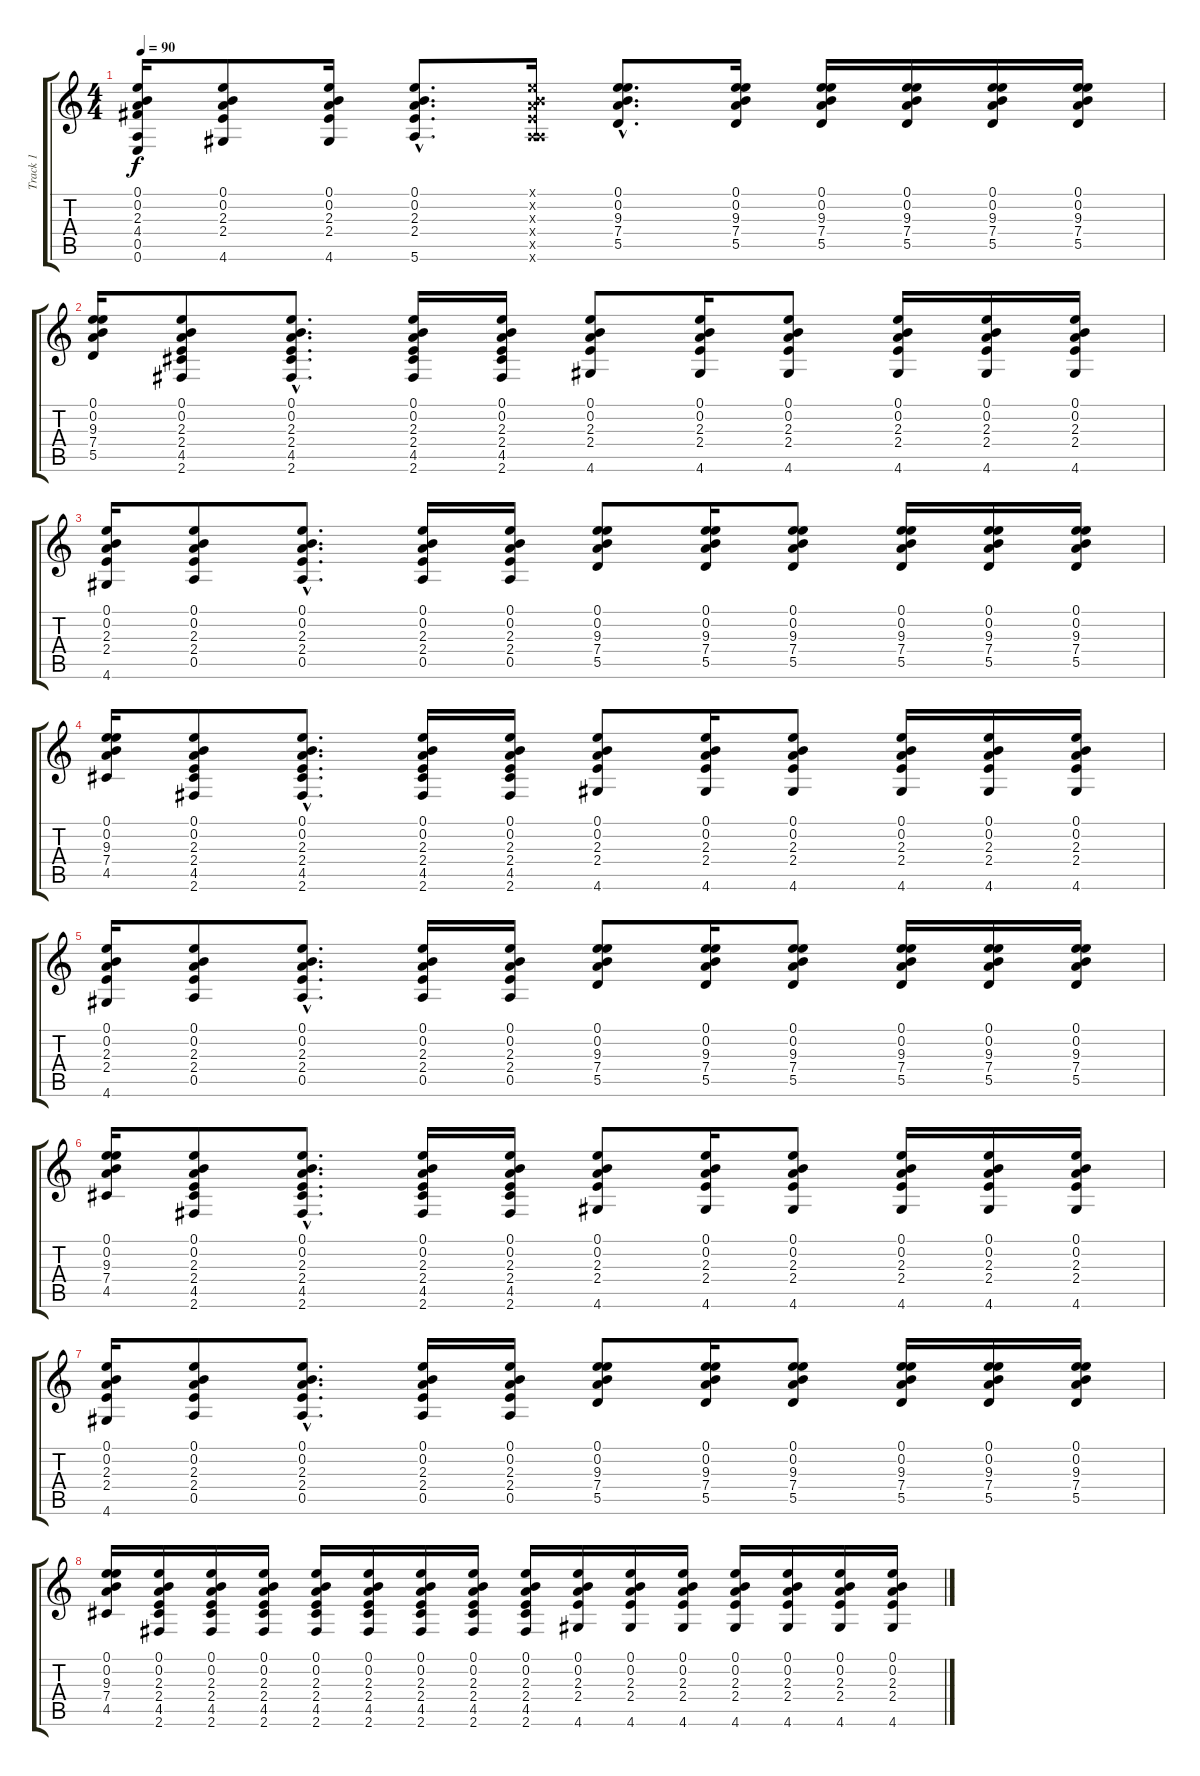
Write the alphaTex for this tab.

\track ("Track 1" "Track 1") {instrument acousticguitarsteel}
\staff {score tabs}
\tuning (E4 B3 G3 D3 A2 E2) {hide}
\ts (4 4)
\tempo 90
\clef g2
\ks c
(0.1 0.2 2.3 4.4 0.5 0.6).16{dy f} (0.1 0.2 2.3 2.4 4.6).8 (0.1 0.2 2.3 2.4 4.6).16 (0.1{hac} 0.2{hac} 2.3{hac} 2.4{hac} 5.6{hac}).8{d} (0.1{x} 0.2{x} 2.3{x} 2.4{x} 0.5{x} 5.6{x}).16 (0.1{hac} 0.2{hac} 9.3{hac} 7.4{hac} 5.5{hac}).8{d} (0.1 0.2 9.3 7.4 5.5).16 (0.1 0.2 9.3 7.4 5.5).16 (0.1 0.2 9.3 7.4 5.5).16 (0.1 0.2 9.3 7.4 5.5).16 (0.1 0.2 9.3 7.4 5.5).16 |
(0.1 0.2 9.3 7.4 5.5).16 (0.1 0.2 2.3 2.4 4.5 2.6).8 (0.1{hac} 0.2{hac} 2.3{hac} 2.4{hac} 4.5{hac} 2.6{hac}).8{d} (0.1 0.2 2.3 2.4 4.5 2.6).16 (0.1 0.2 2.3 2.4 4.5 2.6).16 (0.1 0.2 2.3 2.4 4.6).8 (0.1 0.2 2.3 2.4 4.6).16 (0.1 0.2 2.3 2.4 4.6).8 (0.1 0.2 2.3 2.4 4.6).16 (0.1 0.2 2.3 2.4 4.6).16 (0.1 0.2 2.3 2.4 4.6).16 |
(0.1 0.2 2.3 2.4 4.6).16 (0.1 0.2 2.3 2.4 0.5).8 (0.1{hac} 0.2{hac} 2.3{hac} 2.4{hac} 0.5{hac}).8{d} (0.1 0.2 2.3 2.4 0.5).16 (0.1 0.2 2.3 2.4 0.5).16 (0.1 0.2 9.3 7.4 5.5).8 (0.1 0.2 9.3 7.4 5.5).16 (0.1 0.2 9.3 7.4 5.5).8 (0.1 0.2 9.3 7.4 5.5).16 (0.1 0.2 9.3 7.4 5.5).16 (0.1 0.2 9.3 7.4 5.5).16 |
(0.1 0.2 9.3 7.4 4.5).16 (0.1 0.2 2.3 2.4 4.5 2.6).8 (0.1{hac} 0.2{hac} 2.3{hac} 2.4{hac} 4.5{hac} 2.6{hac}).8{d} (0.1 0.2 2.3 2.4 4.5 2.6).16 (0.1 0.2 2.3 2.4 4.5 2.6).16 (0.1 0.2 2.3 2.4 4.6).8 (0.1 0.2 2.3 2.4 4.6).16 (0.1 0.2 2.3 2.4 4.6).8 (0.1 0.2 2.3 2.4 4.6).16 (0.1 0.2 2.3 2.4 4.6).16 (0.1 0.2 2.3 2.4 4.6).16 |
(0.1 0.2 2.3 2.4 4.6).16 (0.1 0.2 2.3 2.4 0.5).8 (0.1{hac} 0.2{hac} 2.3{hac} 2.4{hac} 0.5{hac}).8{d} (0.1 0.2 2.3 2.4 0.5).16 (0.1 0.2 2.3 2.4 0.5).16 (0.1 0.2 9.3 7.4 5.5).8 (0.1 0.2 9.3 7.4 5.5).16 (0.1 0.2 9.3 7.4 5.5).8 (0.1 0.2 9.3 7.4 5.5).16 (0.1 0.2 9.3 7.4 5.5).16 (0.1 0.2 9.3 7.4 5.5).16 |
(0.1 0.2 9.3 7.4 4.5).16 (0.1 0.2 2.3 2.4 4.5 2.6).8 (0.1{hac} 0.2{hac} 2.3{hac} 2.4{hac} 4.5{hac} 2.6{hac}).8{d} (0.1 0.2 2.3 2.4 4.5 2.6).16 (0.1 0.2 2.3 2.4 4.5 2.6).16 (0.1 0.2 2.3 2.4 4.6).8 (0.1 0.2 2.3 2.4 4.6).16 (0.1 0.2 2.3 2.4 4.6).8 (0.1 0.2 2.3 2.4 4.6).16 (0.1 0.2 2.3 2.4 4.6).16 (0.1 0.2 2.3 2.4 4.6).16 |
(0.1 0.2 2.3 2.4 4.6).16 (0.1 0.2 2.3 2.4 0.5).8 (0.1{hac} 0.2{hac} 2.3{hac} 2.4{hac} 0.5{hac}).8{d} (0.1 0.2 2.3 2.4 0.5).16 (0.1 0.2 2.3 2.4 0.5).16 (0.1 0.2 9.3 7.4 5.5).8 (0.1 0.2 9.3 7.4 5.5).16 (0.1 0.2 9.3 7.4 5.5).8 (0.1 0.2 9.3 7.4 5.5).16 (0.1 0.2 9.3 7.4 5.5).16 (0.1 0.2 9.3 7.4 5.5).16 |
(0.1 0.2 9.3 7.4 4.5).16 (0.1 0.2 2.3 2.4 4.5 2.6).16 (0.1 0.2 2.3 2.4 4.5 2.6).16 (0.1 0.2 2.3 2.4 4.5 2.6).16 (0.1 0.2 2.3 2.4 4.5 2.6).16 (0.1 0.2 2.3 2.4 4.5 2.6).16 (0.1 0.2 2.3 2.4 4.5 2.6).16 (0.1 0.2 2.3 2.4 4.5 2.6).16 (0.1 0.2 2.3 2.4 4.5 2.6).16 (0.1 0.2 2.3 2.4 4.6).16 (0.1 0.2 2.3 2.4 4.6).16 (0.1 0.2 2.3 2.4 4.6).16 (0.1 0.2 2.3 2.4 4.6).16 (0.1 0.2 2.3 2.4 4.6).16 (0.1 0.2 2.3 2.4 4.6).16 (0.1 0.2 2.3 2.4 4.6).16
